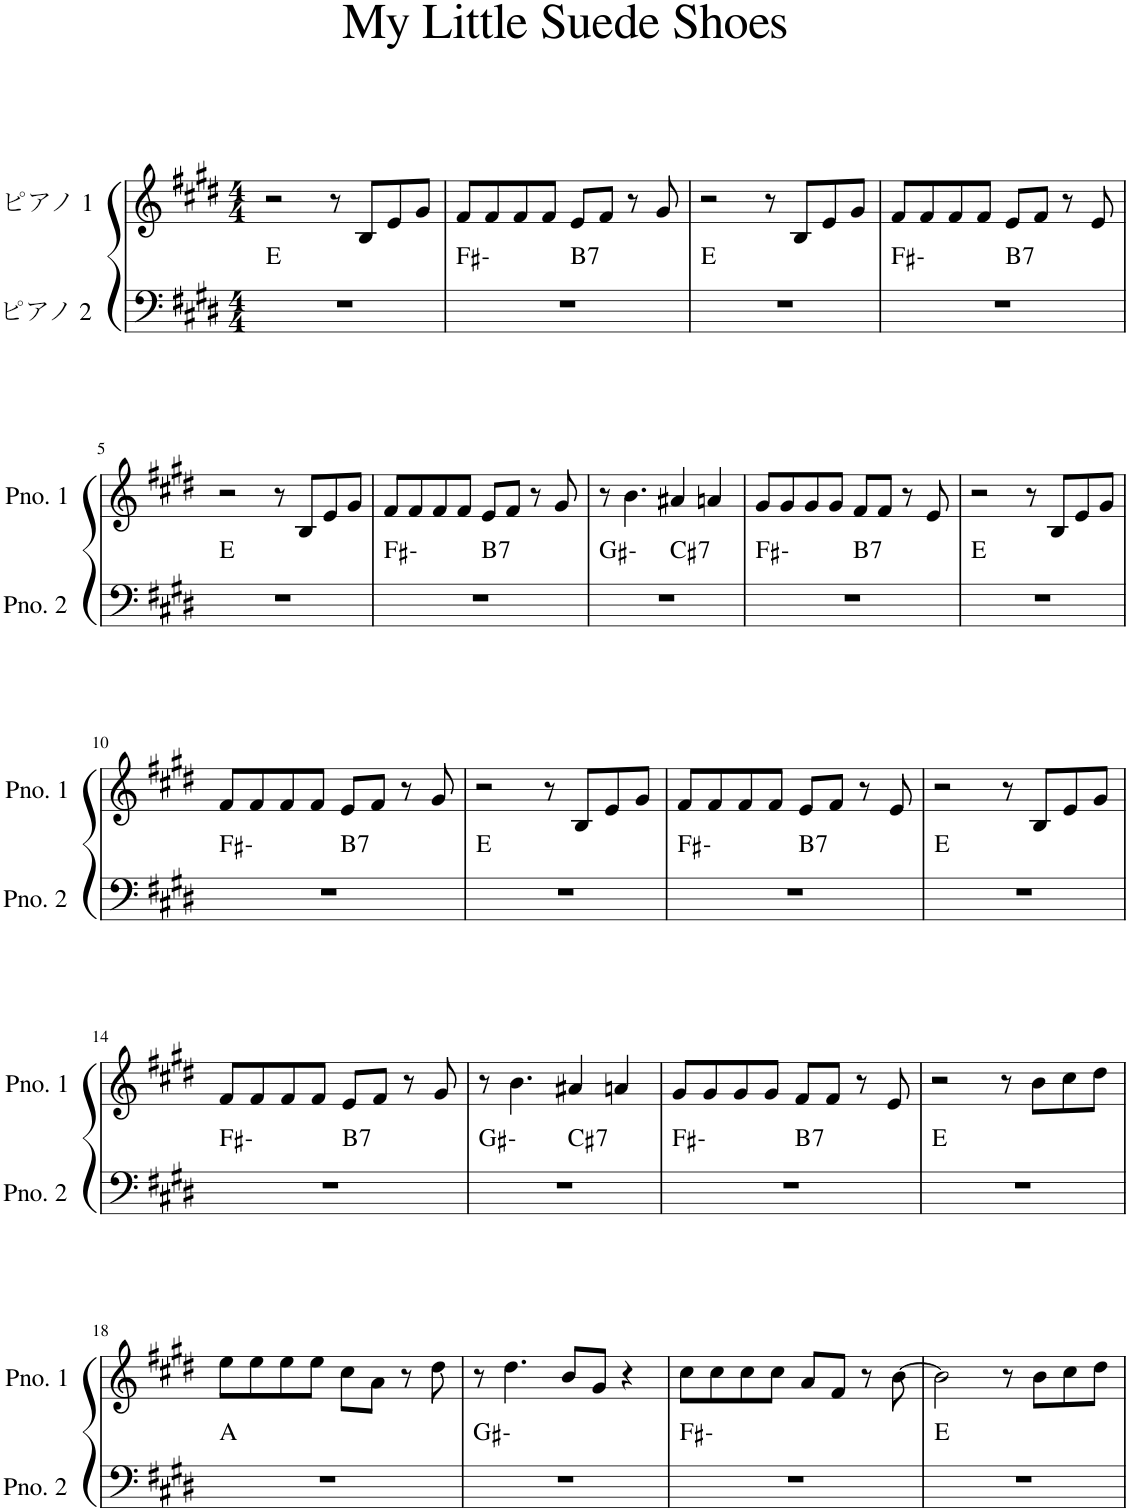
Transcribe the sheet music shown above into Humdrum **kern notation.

**kern	**harte	**kern
*part2	*part2	*part1
*staff2	*	*staff1
*I"ピアノ 2	*	*I"ピアノ 1
*clefF4	*	*clefG2
*k[f#c#g#d#]	*	*k[f#c#g#d#]
*M4/4	*	*M4/4
=1	=1	=1
1r	E:maj	2r
.	.	8r
.	.	8B/L
.	.	8e/
.	.	8g#/J
=2	=2	=2
*^	*	*
1r	2ryy	F#:min	8f#/L
.	.	.	8f#/
.	.	.	8f#/
.	.	.	8f#/J
!	!	!LO:H:kt=7	!
.	2ryy	B:7	8e/L
.	.	.	8f#/J
.	.	.	8r
.	.	.	8g#/
*v	*v	*	*
=3	=3	=3
1r	E:maj	2r
.	.	8r
.	.	8B/L
.	.	8e/
.	.	8g#/J
=4	=4	=4
*^	*	*
1r	2ryy	F#:min	8f#/L
.	.	.	8f#/
.	.	.	8f#/
.	.	.	8f#/J
!	!	!LO:H:kt=7	!
.	2ryy	B:7	8e/L
.	.	.	8f#/J
.	.	.	8r
.	.	.	8e/
*v	*v	*	*
!!LO:LB:g=z
=5	=5	=5
1r	E:maj	2r
.	.	8r
.	.	8B/L
.	.	8e/
.	.	8g#/J
=6	=6	=6
*^	*	*
1r	2ryy	F#:min	8f#/L
.	.	.	8f#/
.	.	.	8f#/
.	.	.	8f#/J
!	!	!LO:H:kt=7	!
.	2ryy	B:7	8e/L
.	.	.	8f#/J
.	.	.	8r
.	.	.	8g#/
=7	=7	=7	=7
1r	2ryy	G#:min	8r
.	.	.	4.b\
!	!	!LO:H:kt=7	!
.	2ryy	C#:7	4a#X/
.	.	.	4an/
=8	=8	=8	=8
1r	2ryy	F#:min	8g#/L
.	.	.	8g#/
.	.	.	8g#/
.	.	.	8g#/J
!	!	!LO:H:kt=7	!
.	2ryy	B:7	8f#/L
.	.	.	8f#/J
.	.	.	8r
.	.	.	8e/
*v	*v	*	*
=9	=9	=9
1r	E:maj	2r
.	.	8r
.	.	8B/L
.	.	8e/
.	.	8g#/J
!!LO:LB:g=z
=10	=10	=10
*^	*	*
1r	2ryy	F#:min	8f#/L
.	.	.	8f#/
.	.	.	8f#/
.	.	.	8f#/J
!	!	!LO:H:kt=7	!
.	2ryy	B:7	8e/L
.	.	.	8f#/J
.	.	.	8r
.	.	.	8g#/
*v	*v	*	*
=11	=11	=11
1r	E:maj	2r
.	.	8r
.	.	8B/L
.	.	8e/
.	.	8g#/J
=12	=12	=12
*^	*	*
1r	2ryy	F#:min	8f#/L
.	.	.	8f#/
.	.	.	8f#/
.	.	.	8f#/J
!	!	!LO:H:kt=7	!
.	2ryy	B:7	8e/L
.	.	.	8f#/J
.	.	.	8r
.	.	.	8e/
*v	*v	*	*
=13	=13	=13
1r	E:maj	2r
.	.	8r
.	.	8B/L
.	.	8e/
.	.	8g#/J
!!LO:LB:g=z
=14	=14	=14
*^	*	*
1r	2ryy	F#:min	8f#/L
.	.	.	8f#/
.	.	.	8f#/
.	.	.	8f#/J
!	!	!LO:H:kt=7	!
.	2ryy	B:7	8e/L
.	.	.	8f#/J
.	.	.	8r
.	.	.	8g#/
=15	=15	=15	=15
1r	2ryy	G#:min	8r
.	.	.	4.b\
!	!	!LO:H:kt=7	!
.	2ryy	C#:7	4a#X/
.	.	.	4an/
=16	=16	=16	=16
1r	2ryy	F#:min	8g#/L
.	.	.	8g#/
.	.	.	8g#/
.	.	.	8g#/J
!	!	!LO:H:kt=7	!
.	2ryy	B:7	8f#/L
.	.	.	8f#/J
.	.	.	8r
.	.	.	8e/
*v	*v	*	*
=17	=17	=17
1r	E:maj	2r
.	.	8r
.	.	8b\L
.	.	8cc#\
.	.	8dd#\J
!!LO:LB:g=z
=18	=18	=18
1r	A:maj	8ee\L
.	.	8ee\
.	.	8ee\
.	.	8ee\J
.	.	8cc#\L
.	.	8a\J
.	.	8r
.	.	8dd#\
=19	=19	=19
1r	G#:min	8r
.	.	4.dd#\
.	.	8b/L
.	.	8g#/J
.	.	4r
=20	=20	=20
1r	F#:min	8cc#\L
.	.	8cc#\
.	.	8cc#\
.	.	8cc#\J
.	.	8a/L
.	.	8f#/J
.	.	8r
.	.	[8b\
=21	=21	=21
1r	E:maj	2b\]
.	.	8r
.	.	8b\L
.	.	8cc#\
.	.	8dd#\J
=	=	=
*-	*-	*-
